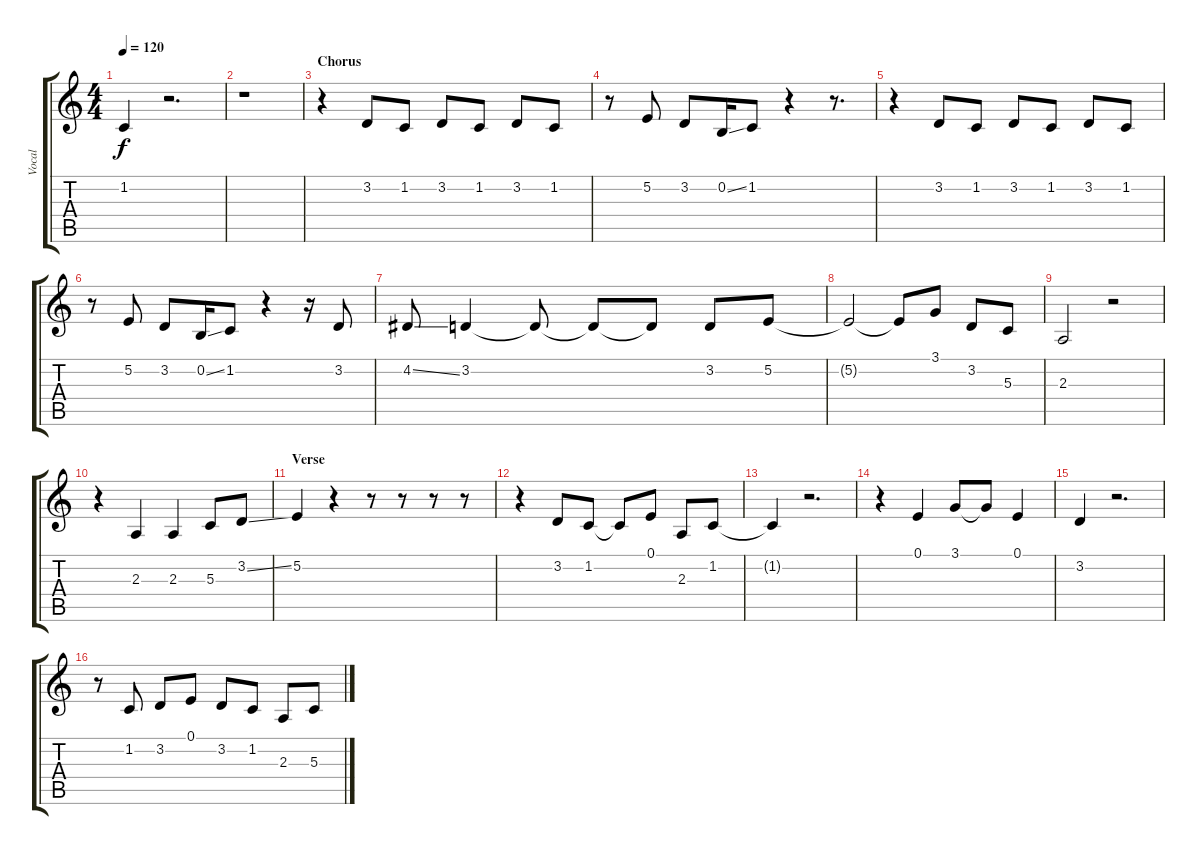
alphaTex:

\track ("Vocal" "Vocal") {instrument trumpet}
\staff {score tabs}
\tuning (E4 B3 G3 D3 A2 E2) {hide}
\ts (4 4)
\tempo 120
\clef g2
\ks c
1.2{t}.4{dy f} r.2{d} |
r.1 |
\section ("" "Chorus")
r.4 3.2.8 1.2.8 3.2.8 1.2.8 3.2.8 1.2.8 |
r.8 5.2.8 3.2.8 0.2{ss}.16 1.2.8 r.4 r.8{d} |
r.4 3.2.8 1.2.8 3.2.8 1.2.8 3.2.8 1.2.8 |
r.8 5.2.8 3.2.8 0.2{ss}.16 1.2.8 r.4 r.16 3.2.8 |
4.2{ss}.8 3.2.4 3.2{t}.8 3.2{t}.8 3.2{t}.8 3.2.8 5.2.8 |
5.2{t}.2 5.2{t}.8 3.1.8 3.2.8 5.3.8 |
2.3.2 r.2 |
r.4 2.3.4 2.3.4 5.3.8 3.2{ss}.8 |
\section ("" "Verse")
5.2.4 r.4 r.8 r.8 r.8 r.8 |
r.4 3.2.8 1.2.8 1.2{t}.8 0.1.8 2.3.8 1.2.8 |
1.2{t}.4 r.2{d} |
r.4 0.1.4 3.1.8 3.1{t}.8 0.1.4 |
3.2.4 r.2{d} |
r.8 1.2.8 3.2.8 0.1.8 3.2.8 1.2.8 2.3.8 5.3{ss}.8
